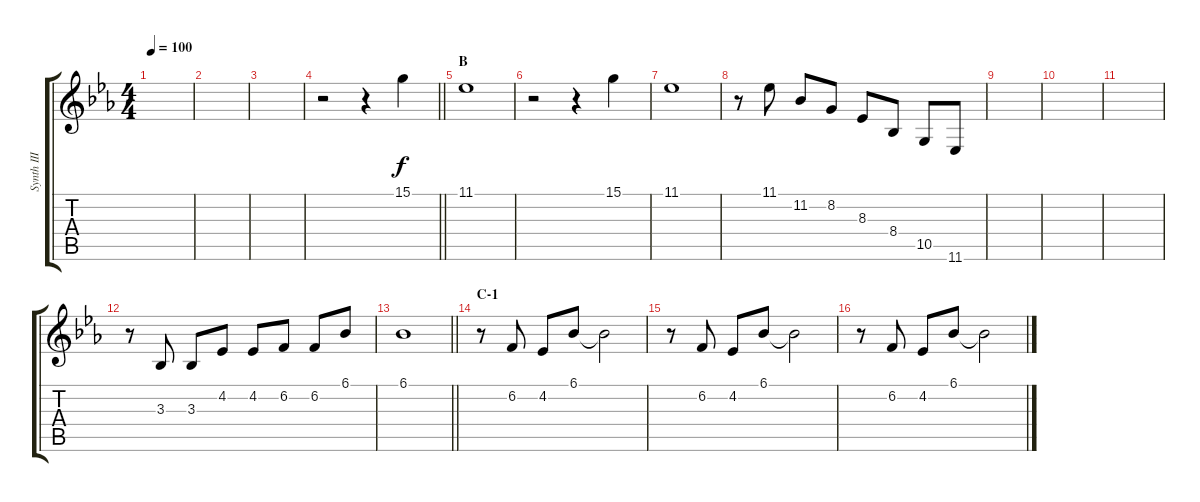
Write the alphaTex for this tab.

\track ("Synth III (Kotobuki Tsumugi)" "Synth III ") {instrument musicbox}
\staff {score tabs}
\tuning (E4 B3 G3 D3 A2 E2) {hide}
\ts (4 4)
\tempo 100
\clef g2
\ks eb
|
|
|
\barLineRight lightlight
r.2 r.4 15.1.4 |
\section ("" "B")
11.1.1 |
r.2 r.4 15.1.4 |
11.1.1 |
r.8 11.1.8 11.2.8 8.2.8 8.3.8 8.4.8 10.5.8 11.6.8 |
|
|
|
r.8 3.3.8 3.3.8 4.2.8 4.2.8 6.2.8 6.2.8 6.1.8 |
\barLineRight lightlight
6.1.1 |
\section ("" "C-1")
r.8 6.2.8 4.2.8 6.1.8 6.1{t}.2 |
r.8 6.2.8 4.2.8 6.1.8 6.1{t}.2 |
r.8 6.2.8 4.2.8 6.1.8 6.1{t}.2
